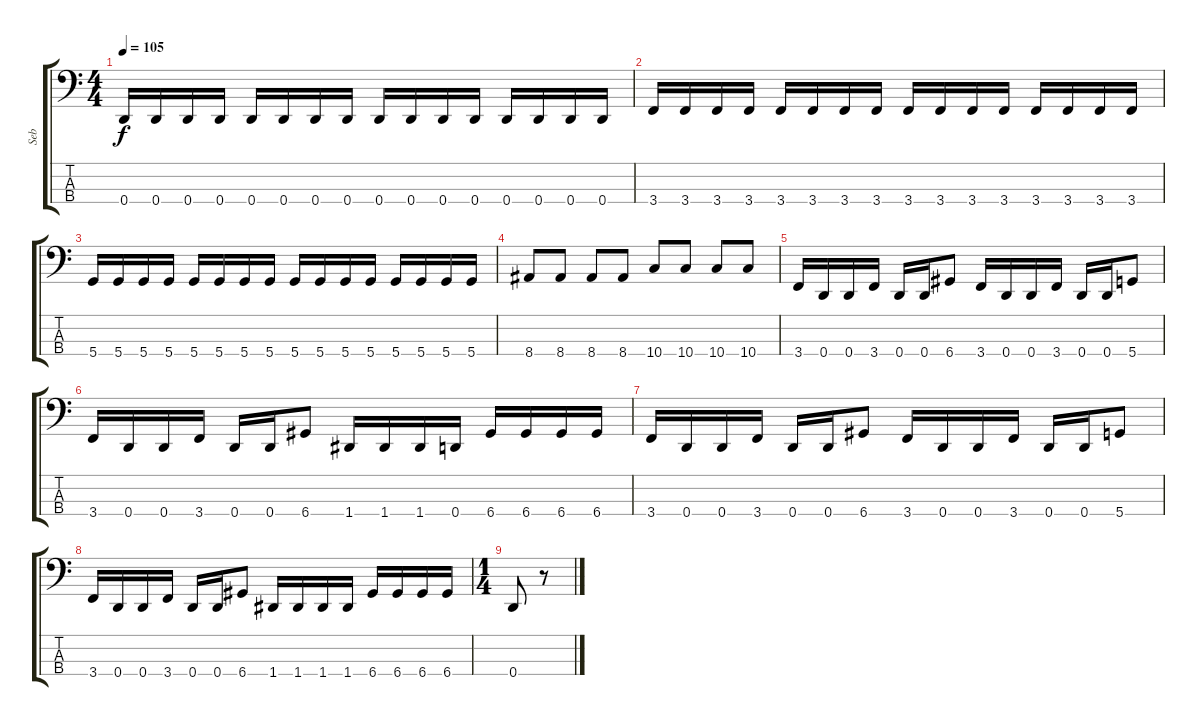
\track ("Seb" "Seb") {instrument electricbasspick}
\staff {score tabs}
\tuning (G2 D2 A1 D1) {hide}
\ts (4 4)
\tempo 105
\clef f4
\ks c
0.4.16{dy f} 0.4.16 0.4.16 0.4.16 0.4.16 0.4.16 0.4.16 0.4.16 0.4.16 0.4.16 0.4.16 0.4.16 0.4.16 0.4.16 0.4.16 0.4.16 |
3.4.16 3.4.16 3.4.16 3.4.16 3.4.16 3.4.16 3.4.16 3.4.16 3.4.16 3.4.16 3.4.16 3.4.16 3.4.16 3.4.16 3.4.16 3.4.16 |
5.4.16 5.4.16 5.4.16 5.4.16 5.4.16 5.4.16 5.4.16 5.4.16 5.4.16 5.4.16 5.4.16 5.4.16 5.4.16 5.4.16 5.4.16 5.4.16 |
8.4.8 8.4.8 8.4.8 8.4.8 10.4.8 10.4.8 10.4.8 10.4.8 |
3.4.16 0.4.16 0.4.16 3.4.16 0.4.16 0.4.16 6.4.8 3.4.16 0.4.16 0.4.16 3.4.16 0.4.16 0.4.16 5.4.8 |
3.4.16 0.4.16 0.4.16 3.4.16 0.4.16 0.4.16 6.4.8 1.4.16 1.4.16 1.4.16 0.4.16 6.4.16 6.4.16 6.4.16 6.4.16 |
3.4.16 0.4.16 0.4.16 3.4.16 0.4.16 0.4.16 6.4.8 3.4.16 0.4.16 0.4.16 3.4.16 0.4.16 0.4.16 5.4.8 |
3.4.16 0.4.16 0.4.16 3.4.16 0.4.16 0.4.16 6.4.8 1.4.16 1.4.16 1.4.16 1.4.16 6.4.16 6.4.16 6.4.16 6.4.16 |
\ts (1 4)
0.4.8 r.8
